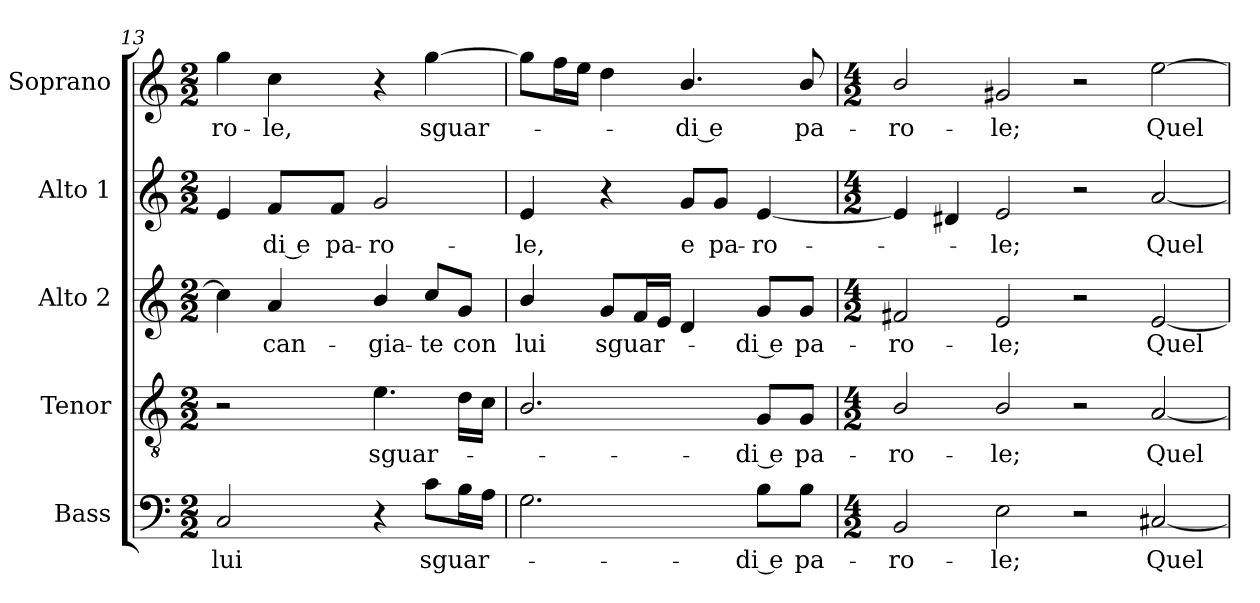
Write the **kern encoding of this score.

**kern	**text	**kern	**text	**kern	**text	**kern	**text	**kern	**text
*part5	*part5	*part4	*part4	*part3	*part3	*part2	*part2	*part1	*part1
*staff5	*staff5	*staff4	*staff4	*staff3	*staff3	*staff2	*staff2	*staff1	*staff1
*I"Bass	*	*I"Tenor	*	*I"Alto 2	*	*I"Alto 1	*	*I"Soprano	*
*I'B	*	*I'T	*	*I'A2	*	*I'A1	*	*I'S	*
*clefF4	*	*clefGv2	*	*clefG2	*	*clefG2	*	*clefG2	*
*	*	*ITrd7c12	*	*	*	*	*	*	*
*k[]	*	*k[]	*	*k[]	*	*k[]	*	*k[]	*
*C:	*	*C:	*	*C:	*	*C:	*	*C:	*
*M2/2	*	*M2/2	*	*M2/2	*	*M2/2	*	*M2/2	*
=13	=13	=13	=13	=13	=13	=13	=13	=13	=13
!	!LO:LY:b:color=#000000	!	!	!	!	!	!	!	!
!	!	!	!	!	!	!	!	!	!LO:LY:b:color=#000000
2Ci/	lui	2r	.	4cci\]	.	4ei/	.	4ggi\	-ro-
!	!	!	!	!	!LO:LY:b:color=#000000	!	!	!	!
!	!	!	!	!	!	!	!LO:LY:b:color=#000000	!	!
!	!	!	!	!	!	!	!	!	!LO:LY:b:color=#000000
.	.	.	.	4ai/	can-	8fi/L	-di e	4cci\	-le,
!	!	!	!	!	!	!	!LO:LY:b:color=#000000	!	!
.	.	.	.	.	.	8fi/J	pa-	.	.
!	!	!	!LO:LY:b:color=#000000	!	!	!	!	!	!
!	!	!	!	!	!LO:LY:b:color=#000000	!	!	!	!
!	!	!	!	!	!	!	!LO:LY:b:color=#000000	!	!
4r	.	4.Ei\	sguar-	4bi/	-gia-	2gi/	-ro-	4r	.
!	!LO:LY:b:color=#000000	!	!	!	!	!	!	!	!
!	!	!	!	!	!LO:LY:b:color=#000000	!	!	!	!
!	!	!	!	!	!	!	!	!	!LO:LY:b:color=#000000
8ci\L	sguar-	.	.	8cci/L	-te	.	.	[4ggi\	sguar-
!	!	!	!	!	!LO:LY:b:color=#000000	!	!	!	!
16Bi\L	.	16Di\LL	.	8gi/J	con	.	.	.	.
16Ai\JJ	.	16Ci\JJ	.	.	.	.	.	.	.
=14	=14	=14	=14	=14	=14	=14	=14	=14	=14
!	!	!	!	!	!LO:LY:b:color=#000000	!	!	!	!
!	!	!	!	!	!	!	!LO:LY:b:color=#000000	!	!
2.Gi\	.	2.BBi/	.	4bi/	lui	4ei/	-le,	8ggi\L]	.
.	.	.	.	.	.	.	.	16ffi\L	.
.	.	.	.	.	.	.	.	16eei\JJ	.
!	!	!	!	!	!LO:LY:b:color=#000000	!	!	!	!
.	.	.	.	8gi/L	sguar-	4r	.	4ddi\	.
.	.	.	.	16fi/L	.	.	.	.	.
.	.	.	.	16ei/JJ	.	.	.	.	.
!	!	!	!	!	!	!	!LO:LY:b:color=#000000	!	!
!	!	!	!	!	!	!	!	!	!LO:LY:b:color=#000000
.	.	.	.	4di/	.	8gi/L	e	4.bi/	-di e
!	!	!	!	!	!	!	!LO:LY:b:color=#000000	!	!
.	.	.	.	.	.	8gi/J	pa-	.	.
!	!LO:LY:b:color=#000000	!	!	!	!	!	!	!	!
!	!	!	!LO:LY:b:color=#000000	!	!	!	!	!	!
!	!	!	!	!	!LO:LY:b:color=#000000	!	!	!	!
!	!	!	!	!	!	!	!LO:LY:b:color=#000000	!	!
8Bi\L	-di e	8GGi/L	-di e	8gi/L	-di e	[4ei/	-ro-	.	.
!	!LO:LY:b:color=#000000	!	!	!	!	!	!	!	!
!	!	!	!LO:LY:b:color=#000000	!	!	!	!	!	!
!	!	!	!	!	!LO:LY:b:color=#000000	!	!	!	!
!	!	!	!	!	!	!	!	!	!LO:LY:b:color=#000000
8Bi\J	pa-	8GGi/J	pa-	8gi/J	pa-	.	.	8bi/	pa-
=15	=15	=15	=15	=15	=15	=15	=15	=15	=15
*M4/2	*	*M4/2	*	*M4/2	*	*M4/2	*	*M4/2	*
!	!LO:LY:b:color=#000000	!	!	!	!	!	!	!	!
!	!	!	!LO:LY:b:color=#000000	!	!	!	!	!	!
!	!	!	!	!	!LO:LY:b:color=#000000	!	!	!	!
!	!	!	!	!	!	!	!	!	!LO:LY:b:color=#000000
2BBi/	-ro-	2BBi/	-ro-	2f#Xi/	-ro-	4ei/]	.	2bi/	-ro-
.	.	.	.	.	.	4d#Xi/	.	.	.
!	!LO:LY:b:color=#000000	!	!	!	!	!	!	!	!
!	!	!	!LO:LY:b:color=#000000	!	!	!	!	!	!
!	!	!	!	!	!LO:LY:b:color=#000000	!	!	!	!
!	!	!	!	!	!	!	!LO:LY:b:color=#000000	!	!
!	!	!	!	!	!	!	!	!	!LO:LY:b:color=#000000
2Ei\	-le;	2BBi/	-le;	2ei/	-le;	2ei/	-le;	2g#Xi/	-le;
2r	.	2r	.	2r	.	2r	.	2r	.
!	!LO:LY:b:color=#000000	!	!	!	!	!	!	!	!
!	!	!	!LO:LY:b:color=#000000	!	!	!	!	!	!
!	!	!	!	!	!LO:LY:b:color=#000000	!	!	!	!
!	!	!	!	!	!	!	!LO:LY:b:color=#000000	!	!
!	!	!	!	!	!	!	!	!	!LO:LY:b:color=#000000
[2C#Xi/	Quel	[2AAi/	Quel	[2ei/	Quel	[2ai/	Quel	[2eei\	Quel
=	=	=	=	=	=	=	=	=	=
*-	*-	*-	*-	*-	*-	*-	*-	*-	*-
